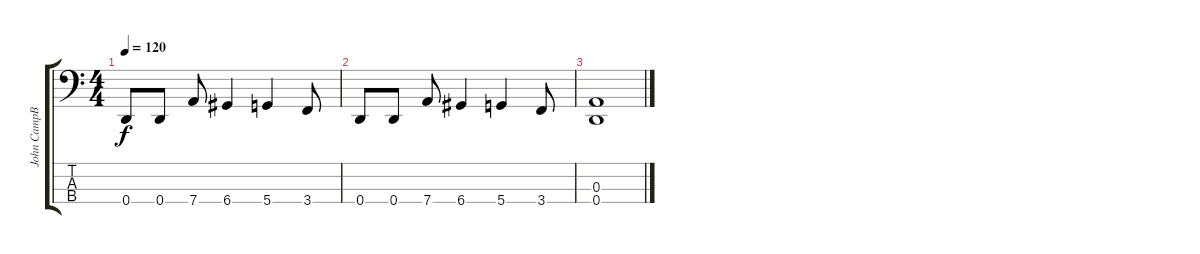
\track ("John CampBell" "John CampB") {instrument electricbassfinger}
\staff {score tabs}
\tuning (G2 D2 A1 D1) {hide}
\ts (4 4)
\tempo 120
\clef f4
\ks c
0.4.8{dy f} 0.4.8 7.4.8 6.4.4 5.4.4 3.4.8 |
0.4.8 0.4.8 7.4.8 6.4.4 5.4.4 3.4.8 |
(0.3 0.4).1
